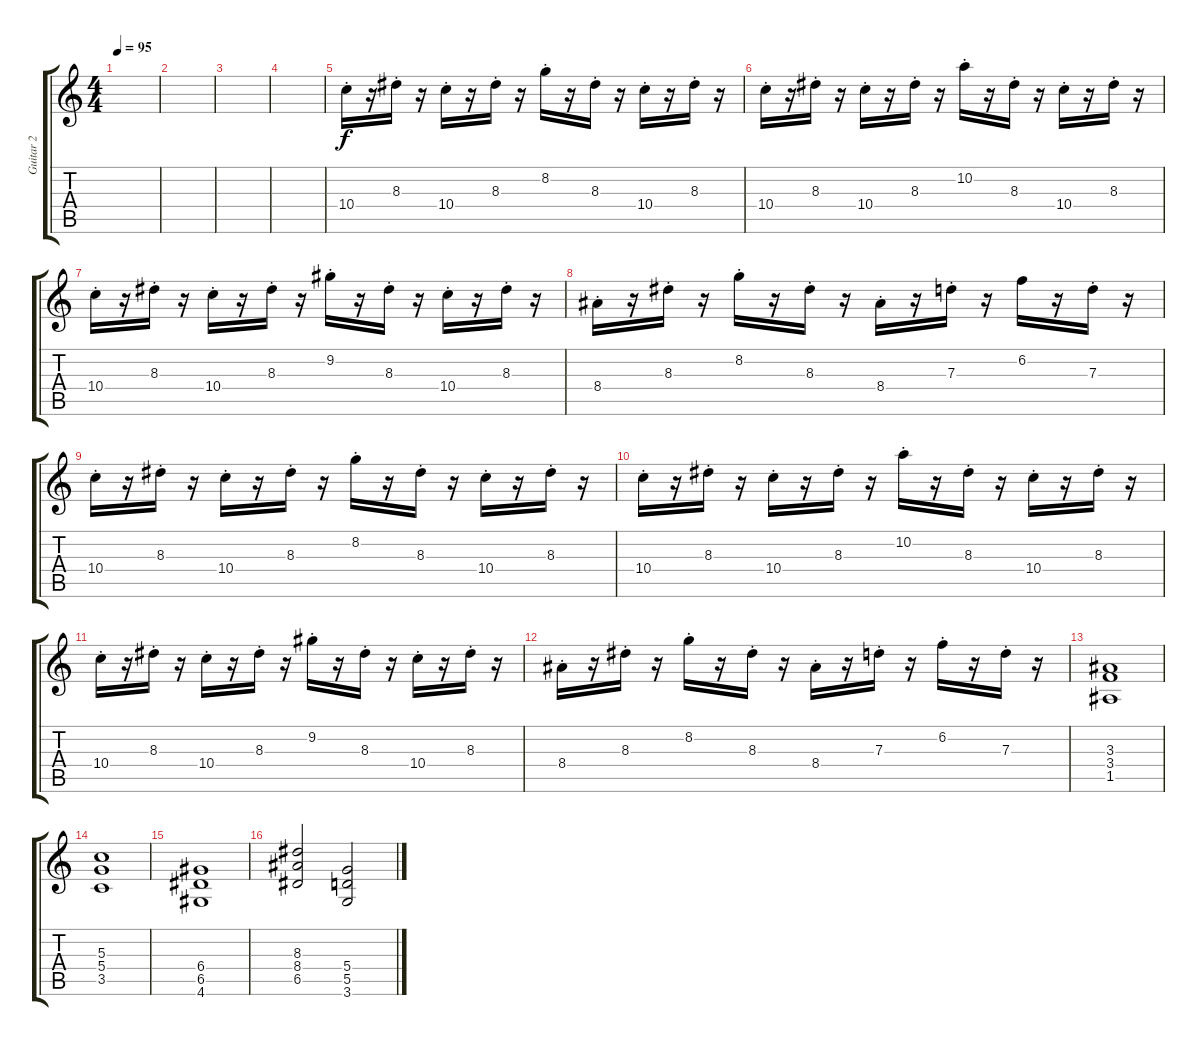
\track ("Guitar 2" "Guitar 2") {instrument overdrivenguitar}
\staff {score tabs}
\tuning (E4 B3 G3 D3 A2 E2) {hide}
\ts (4 4)
\tempo 95
\clef g2
\ks c
|
|
|
|
10.4{st}.16{dy f volume 8 balance 13} r.16 8.3{st}.16 r.16 10.4{st}.16 r.16 8.3{st}.16 r.16 8.2{st}.16 r.16 8.3{st}.16 r.16 10.4{st}.16 r.16 8.3{st}.16 r.16 |
10.4{st}.16 r.16 8.3{st}.16 r.16 10.4{st}.16 r.16 8.3{st}.16 r.16 10.2{st}.16 r.16 8.3{st}.16 r.16 10.4{st}.16 r.16 8.3{st}.16 r.16 |
10.4{st}.16 r.16 8.3{st}.16 r.16 10.4{st}.16 r.16 8.3{st}.16 r.16 9.2{st}.16 r.16 8.3{st}.16 r.16 10.4{st}.16 r.16 8.3{st}.16 r.16 |
8.4{st}.16 r.16 8.3{st}.16 r.16 8.2{st}.16 r.16 8.3{st}.16 r.16 8.4{st}.16 r.16 7.3{st}.16 r.16 6.2.16 r.16 7.3{st}.16 r.16 |
10.4{st}.16 r.16 8.3{st}.16 r.16 10.4{st}.16 r.16 8.3{st}.16 r.16 8.2{st}.16 r.16 8.3{st}.16 r.16 10.4{st}.16 r.16 8.3{st}.16 r.16 |
10.4{st}.16 r.16 8.3{st}.16 r.16 10.4{st}.16 r.16 8.3{st}.16 r.16 10.2{st}.16 r.16 8.3{st}.16 r.16 10.4{st}.16 r.16 8.3{st}.16 r.16 |
10.4{st}.16 r.16 8.3{st}.16 r.16 10.4{st}.16 r.16 8.3{st}.16 r.16 9.2{st}.16 r.16 8.3{st}.16 r.16 10.4{st}.16 r.16 8.3{st}.16 r.16 |
8.4{st}.16 r.16 8.3{st}.16 r.16 8.2{st}.16 r.16 8.3{st}.16 r.16 8.4{st}.16 r.16 7.3{st}.16 r.16 6.2{st}.16 r.16 7.3{st}.16 r.16 |
(3.3 3.4 1.5).1 |
(5.3 5.4 3.5).1 |
(6.4 6.5 4.6).1 |
(8.3 8.4 6.5).2 (5.4 5.5 3.6).2
